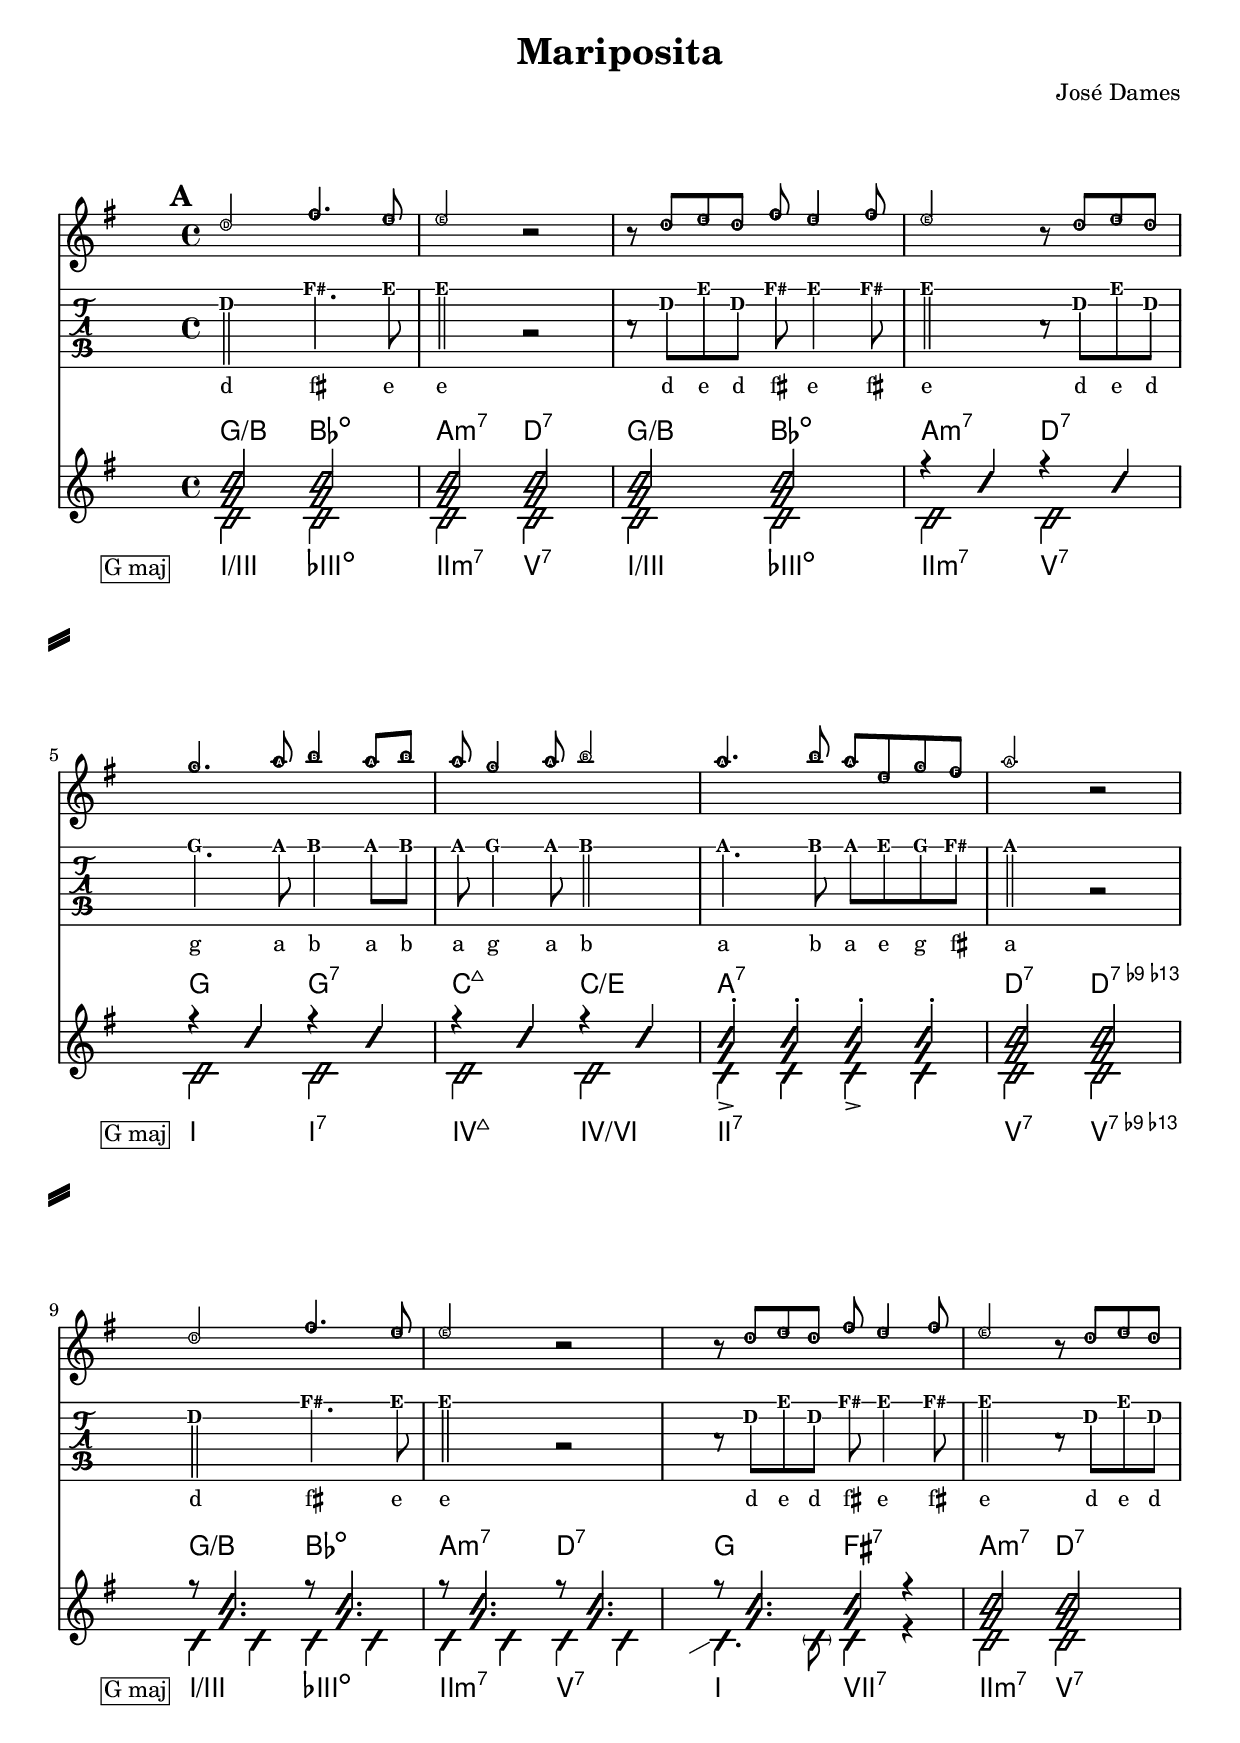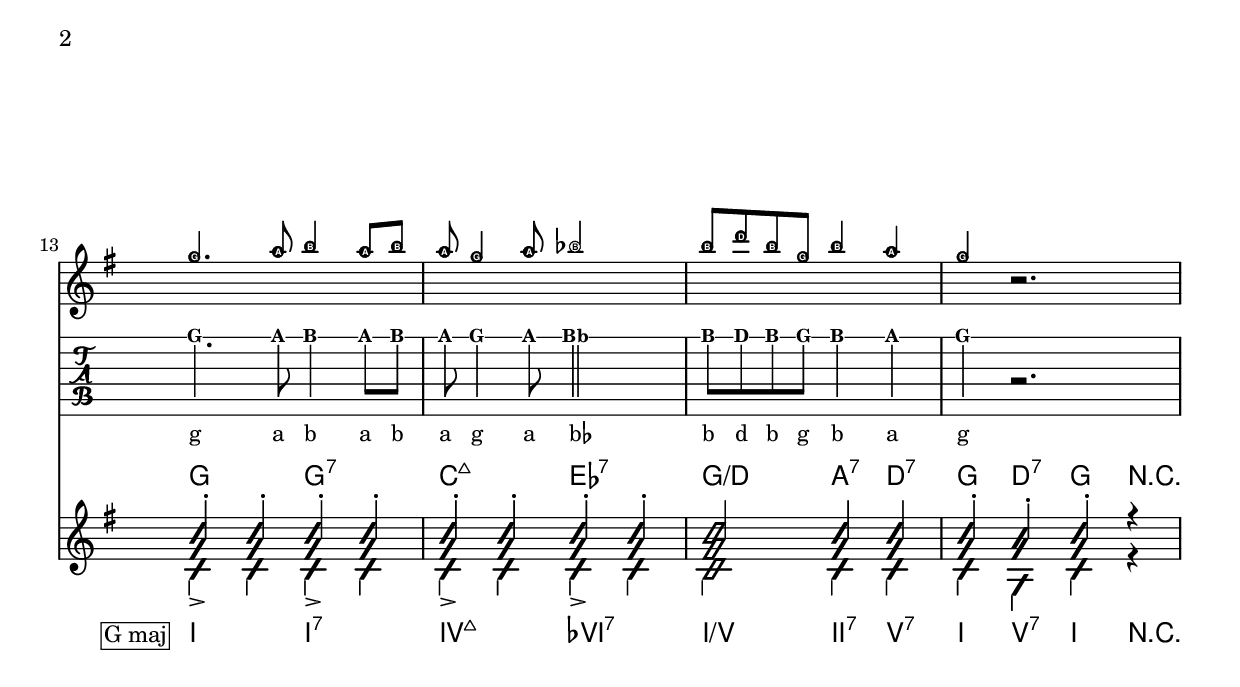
\version "2.24.2"

\include "../include/common.ly"
\version "2.24.2"

piano = \relative c'' {
  <<
    \improvisationOn
    {r4 c r c} \\
    \improvisationOn
    {c,2 c}
  >>
}

arpegio = \relative c'' {
  <<
    \improvisationOn
    {r8 g c g r8 g c g } \\
    \improvisationOn
    {c,2 c}
  >>
}

desmarcado = \relative c'' {
  <<
    \improvisationOn
    {r8 <g c>4. r8 <g c>4. } \\
    \improvisationOn
    {c,4 c c c}
  >>
}

marcado = \relative c'' {
  <<
    \improvisationOn
    {<g c>4-. q-. q-. q-. } \\
    \improvisationOn
    {c,4 c c c}
  >>
}

bajos = \relative c'' {
  <<
    \improvisationOn
    {c,4 c c c}
  >>
}

marcadoSincopa = \relative c'' {
  <<
    \improvisationOn
    {<g c>4-. q-. q-. r } \\
    \improvisationOn
    {c,4 c c r}
  >>
}

final = \relative c'' {
  <<
    \improvisationOn
    {<g c>4-. <g b>4-. <g c>4-. r } \\
    \improvisationOn
    {c,4 g c r}
  >>
}

blancas = \relative c'' {
  <<
    \improvisationOn
    {<g c>2 q} \\
    \improvisationOn
    {c,2 c}
  >>
}

blancaMarcado = \relative c'' {
  <<
    \improvisationOn
    {<g c>2 <g c>4 q } \\
    \improvisationOn
    {c,2 c4 c}
  >>
}

marcadoDos = \relative c'' {
  <<
    \improvisationOn
    {<g c>4-. q-. q-. q-. } \\
    \improvisationOn
    {c,4-> c c-> c}
  >>
}

sincopa = \relative c'' {
  <<
    \improvisationOn
    {r8 <g c>4. <g c>4 r } \\
    \improvisationOn
    {
      \once \override Glissando.springs-and-rods
      = #ly:spanner::set-spacing-rods
      \once \override Glissando.minimum-length = #4
      \once \hideNotes
      \grace g, \glissando c4. \parenthesize c8 c4 r
    }
  >>
}

sincopaMarcado = \relative c'' {
  <<
    \improvisationOn
    {r8 <g c>4. <g c>4 q } \\
    \improvisationOn
    {
      \once \override Glissando.springs-and-rods
      = #ly:spanner::set-spacing-rods
      \once \override Glissando.minimum-length = #4
      \once \hideNotes
      \grace g, \glissando c4. \parenthesize c8 c4 c
    }
  >>
}

sincopaTierra = \relative c'' {
  <<
    \improvisationOn
    {<g c>8 <g c>8 r4 <g c>4 r } \\
    \improvisationOn
    {
      \once \override Glissando.springs-and-rods
      = #ly:spanner::set-spacing-rods
      \once \override Glissando.minimum-length = #4
      \once \hideNotes
      \grace g, \glissando c8 c r \parenthesize c c4 r
    }
  >>
}

sincopaFalsa = \relative c'' {
  <<
    \improvisationOn
    {r8 <g c>4. <g c>4 r } \\
    \improvisationOn
    {c,4. \parenthesize c8 c4 r}
  >>
}


\header {
  title = "Mariposita"
  composer = "José Dames"
}

melody = {
\key g \major |

  d2 fis4. e8 |
  e2 r |
  r8 d e d fis e4 fis8 |
  e2 r8 d e d |

  g4. a8 b4 a8 b |
  a8 g4 a8 b2 |
  a4. b8 a e g fis |
  a2 r |

  d,2 fis4. e8 |
  e2 r |
  r8 d e d fis e4 fis8 |
  e2 r8 d e d |

  g4. a8 b4 a8 b |
  a8 g4 a8 bes2 |
  b8 d b g b4 a |
  g4 r2. |
}

harmony = \chordmode {
  \mark \default
  \key g \major |
  g2:/b bes:dim |
  a2:m7 d:7 |
  g2:/b bes:dim |
  a2:m7 d:7 |
  \break

  g2 g:7 |
  c2:maj7 c:/e |
  a1:7 |
  d2:7 d:9-13- |
  \break

  g2:/b bes:dim |
  a2:m7 d:7 |
  g2 fis:7 |
  a2:m7 d:7 |
  \break

  g2 g:7 |
  c2:maj7 ees:7 |
  g2:/d a4:7 d:7 |
  g4 d:7 g r |
  \break
}


rhythm = {
  \key g \major |

  \blancas
  \blancas
  \blancas
  \piano

  \piano
  \piano
  \marcadoDos
  \blancas

  \desmarcado
  \desmarcado
  \sincopa
  \blancas

  \marcadoDos
  \marcadoDos
  \blancaMarcado
  \final
}

\score {
  <<
    % \transpose c a
    \new Staff = "voice" {
      \stemUp
      \relative c'' {
        \easyHeadsOn
        \melody
      }
    }

    \new AlphaTab {
      \relative c' {
        \melody
      }
    }

    \new NoteNames \melody
    \new ChordNames \harmony

    \new Staff \rhythm

    \new RomanChordNames \harmony
  >>

  \layout {}
}
